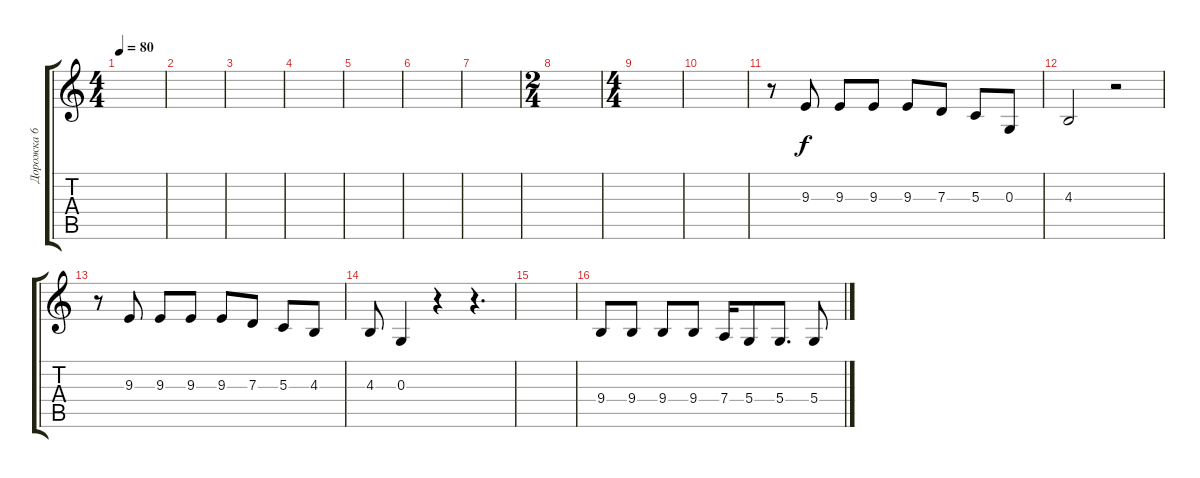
\track ("Дорожка 6" "Дорожка 6") {instrument lead8bassandlead}
\staff {score tabs}
\tuning (E4 B3 G3 D3 A2 E2) {hide}
\ts (4 4)
\tempo 80
\clef g2
\ks c
|
|
|
|
|
|
|
\ts (2 4)
|
\ts (4 4)
|
|
r.8 9.3.8 9.3.8 9.3.8 9.3.8 7.3.8 5.3.8 0.3.8 |
4.3.2 r.2 |
r.8 9.3.8 9.3.8 9.3.8 9.3.8 7.3.8 5.3.8 4.3.8 |
4.3.8 0.3.4 r.4 r.4{d} |
|
9.4.8 9.4.8 9.4.8 9.4.8 7.4.16 5.4.8 5.4.8{d} 5.4.8
